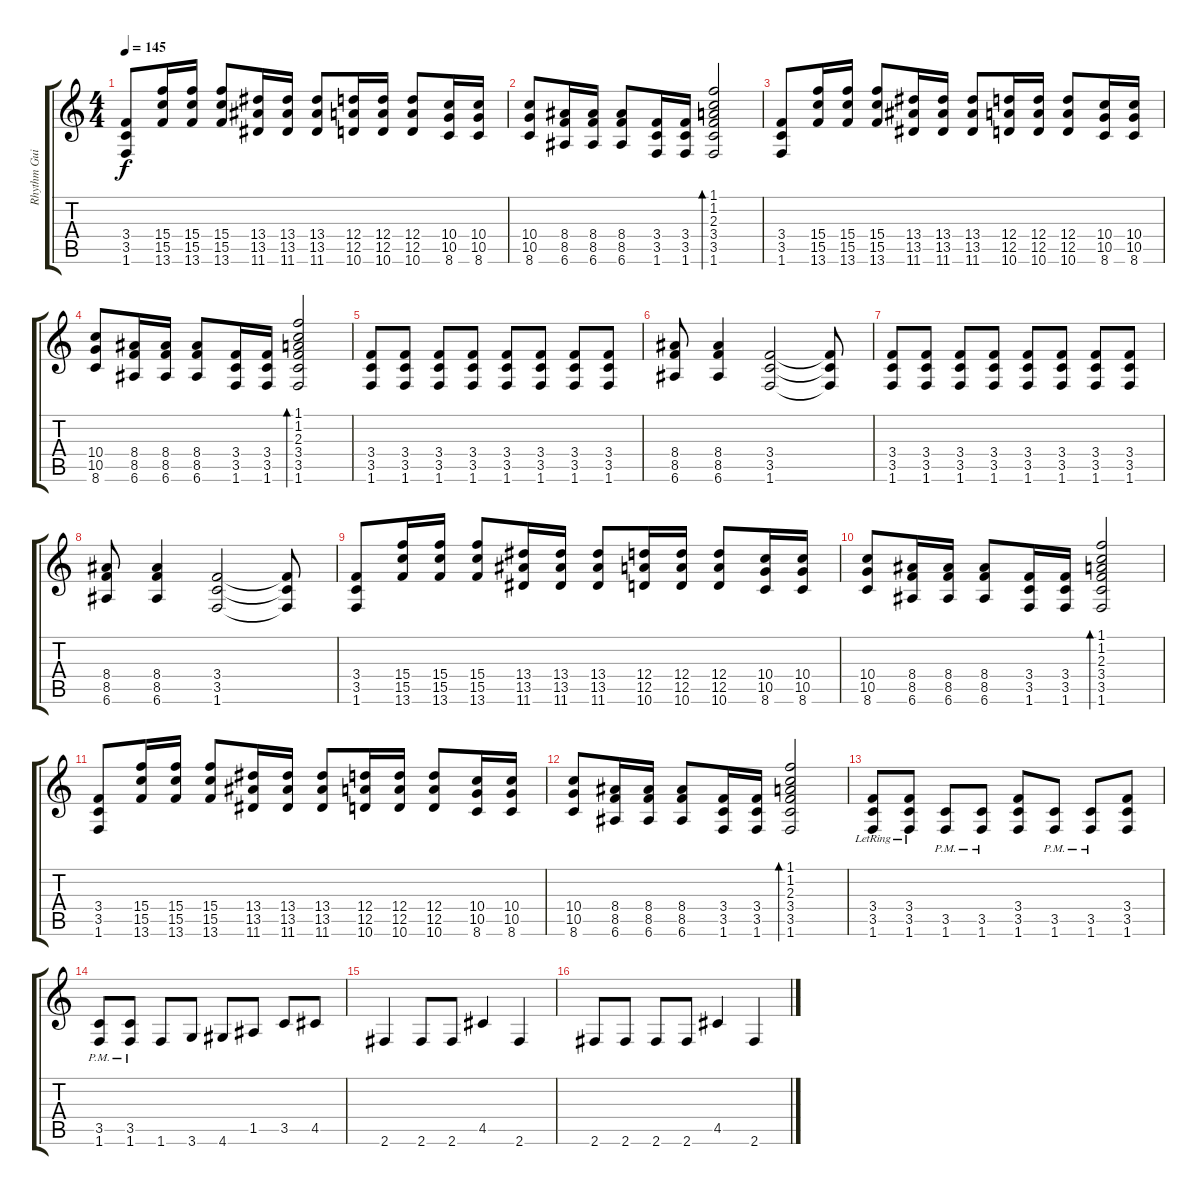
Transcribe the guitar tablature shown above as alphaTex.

\track ("Rhythm Guitar" "Rhythm Gui") {instrument distortionguitar}
\staff {score tabs}
\tuning (E4 B3 G3 D3 A2 E2) {hide}
\ts (4 4)
\tempo 145
\clef g2
\ks c
(3.4 3.5 1.6).8{dy f} (15.4 15.5 13.6).16 (15.4 15.5 13.6).16 (15.4 15.5 13.6).8 (13.4 13.5 11.6).16 (13.4 13.5 11.6).16 (13.4 13.5 11.6).8 (12.4 12.5 10.6).16 (12.4 12.5 10.6).16 (12.4 12.5 10.6).8 (10.4 10.5 8.6).16 (10.4 10.5 8.6).16 |
(10.4 10.5 8.6).8 (8.4 8.5 6.6).16 (8.4 8.5 6.6).16 (8.4 8.5 6.6).8 (3.4 3.5 1.6).16 (3.4 3.5 1.6).16 (1.1 1.2 2.3 3.4 3.5 1.6).2{bd 240} |
(3.4 3.5 1.6).8 (15.4 15.5 13.6).16 (15.4 15.5 13.6).16 (15.4 15.5 13.6).8 (13.4 13.5 11.6).16 (13.4 13.5 11.6).16 (13.4 13.5 11.6).8 (12.4 12.5 10.6).16 (12.4 12.5 10.6).16 (12.4 12.5 10.6).8 (10.4 10.5 8.6).16 (10.4 10.5 8.6).16 |
(10.4 10.5 8.6).8 (8.4 8.5 6.6).16 (8.4 8.5 6.6).16 (8.4 8.5 6.6).8 (3.4 3.5 1.6).16 (3.4 3.5 1.6).16 (1.1 1.2 2.3 3.4 3.5 1.6).2{bd 240} |
(3.4 3.5 1.6).8 (3.4 3.5 1.6).8 (3.4 3.5 1.6).8 (3.4 3.5 1.6).8 (3.4 3.5 1.6).8 (3.4 3.5 1.6).8 (3.4 3.5 1.6).8 (3.4 3.5 1.6).8 |
(8.4 8.5 6.6).8 (8.4 8.5 6.6).4 (3.4 3.5 1.6).2 (3.4{t} 3.5{t} 1.6{t}).8 |
(3.4 3.5 1.6).8 (3.4 3.5 1.6).8 (3.4 3.5 1.6).8 (3.4 3.5 1.6).8 (3.4 3.5 1.6).8 (3.4 3.5 1.6).8 (3.4 3.5 1.6).8 (3.4 3.5 1.6).8 |
(8.4 8.5 6.6).8 (8.4 8.5 6.6).4 (3.4 3.5 1.6).2 (3.4{t} 3.5{t} 1.6{t}).8 |
(3.4 3.5 1.6).8 (15.4 15.5 13.6).16 (15.4 15.5 13.6).16 (15.4 15.5 13.6).8 (13.4 13.5 11.6).16 (13.4 13.5 11.6).16 (13.4 13.5 11.6).8 (12.4 12.5 10.6).16 (12.4 12.5 10.6).16 (12.4 12.5 10.6).8 (10.4 10.5 8.6).16 (10.4 10.5 8.6).16 |
(10.4 10.5 8.6).8 (8.4 8.5 6.6).16 (8.4 8.5 6.6).16 (8.4 8.5 6.6).8 (3.4 3.5 1.6).16 (3.4 3.5 1.6).16 (1.1 1.2 2.3 3.4 3.5 1.6).2{bd 240} |
(3.4 3.5 1.6).8 (15.4 15.5 13.6).16 (15.4 15.5 13.6).16 (15.4 15.5 13.6).8 (13.4 13.5 11.6).16 (13.4 13.5 11.6).16 (13.4 13.5 11.6).8 (12.4 12.5 10.6).16 (12.4 12.5 10.6).16 (12.4 12.5 10.6).8 (10.4 10.5 8.6).16 (10.4 10.5 8.6).16 |
(10.4 10.5 8.6).8 (8.4 8.5 6.6).16 (8.4 8.5 6.6).16 (8.4 8.5 6.6).8 (3.4 3.5 1.6).16 (3.4 3.5 1.6).16 (1.1 1.2 2.3 3.4 3.5 1.6).2{bd 240} |
(3.4 3.5 1.6{lr}).8 (3.4 3.5 1.6{lr}).8 (3.5{pm} 1.6{pm}).8 (3.5{pm} 1.6{pm}).8 (3.4 3.5 1.6).8 (3.5{pm} 1.6{pm}).8 (3.5{pm} 1.6{pm}).8 (3.4 3.5 1.6).8 |
(3.5{pm} 1.6{pm}).8 (3.5{pm} 1.6{pm}).8 1.6.8 3.6.8 4.6.8 1.5.8 3.5.8 4.5.8 |
2.6.4 2.6.8 2.6.8 4.5.4 2.6.4 |
2.6.8 2.6.8 2.6.8 2.6.8 4.5.4 2.6.4
